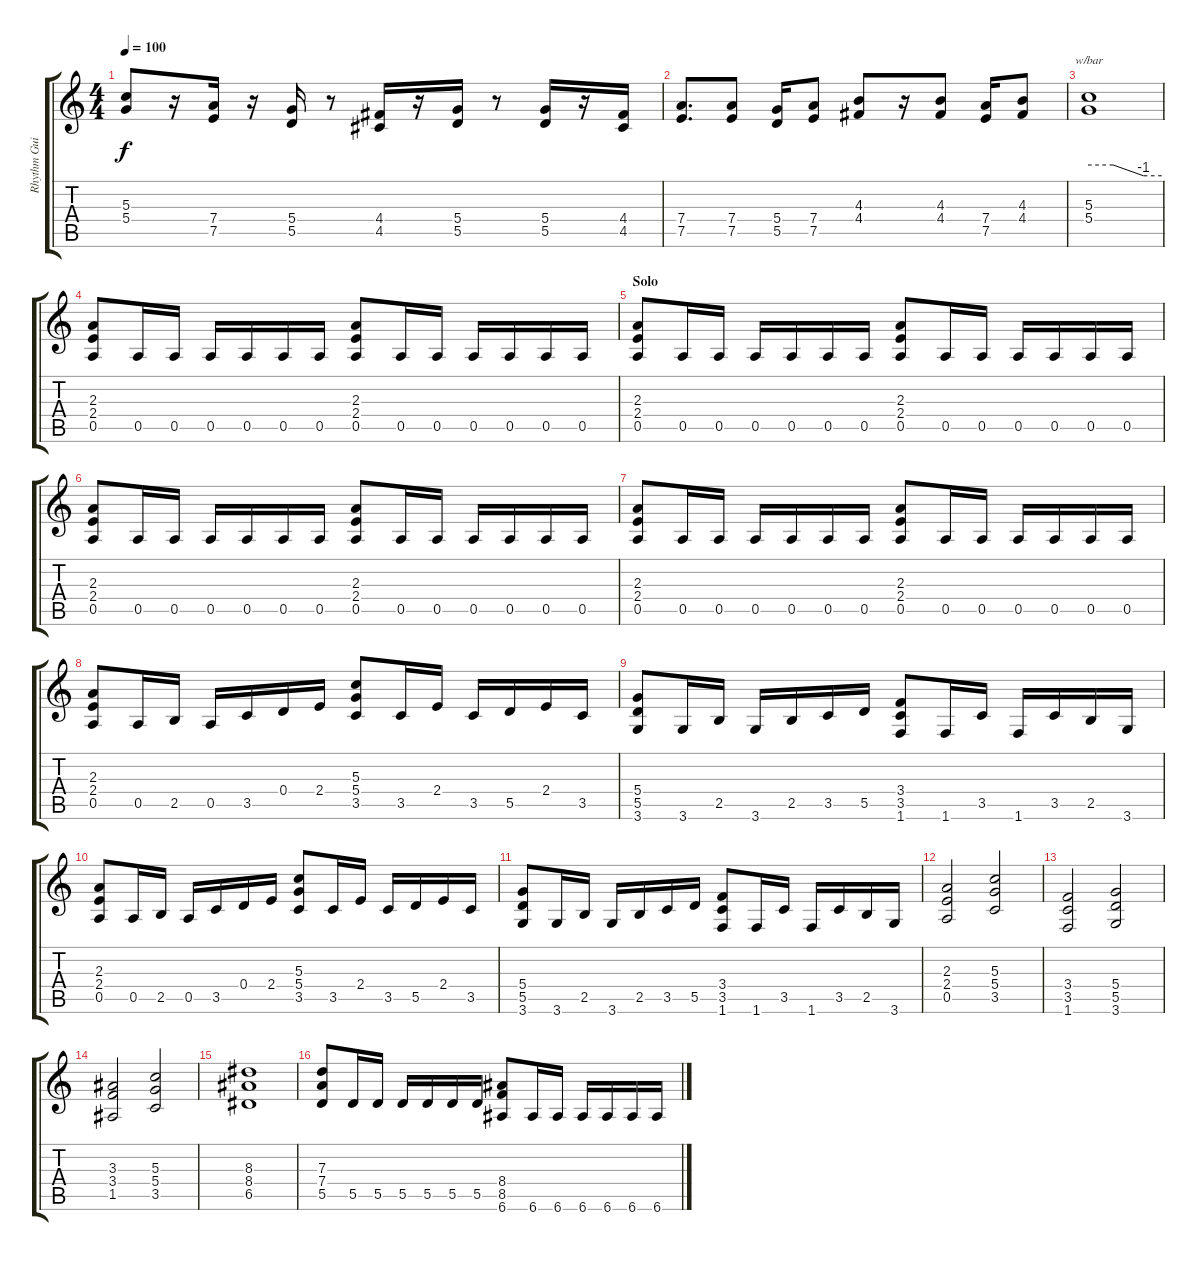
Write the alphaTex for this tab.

\track ("Rhythm Guitar" "Rhythm Gui") {instrument distortionguitar}
\staff {score tabs}
\tuning (E4 B3 G3 D3 A2 E2) {hide}
\ts (4 4)
\tempo 100
\clef g2
\ks c
(5.3 5.4).8{dy f} r.16 (7.4 7.5).16 r.16 (5.4 5.5).16 r.8 (4.4 4.5).16 r.16 (5.4 5.5).16 r.8 (5.4 5.5).16 r.16 (4.4 4.5).16 |
(7.4 7.5).8{d} (7.4 7.5).8 (5.4 5.5).16 (7.4 7.5).8 (4.3 4.4).8 r.16 (4.3 4.4).8 (7.4 7.5).16 (4.3 4.4).8 |
(5.3 5.4).1{tbe (custom default 0 0 20 0 45 -4 60 -4)} |
(2.3 2.4 0.5).8 0.5.16 0.5.16 0.5.16 0.5.16 0.5.16 0.5.16 (2.3 2.4 0.5).8 0.5.16 0.5.16 0.5.16 0.5.16 0.5.16 0.5.16 |
\section ("" "Solo")
(2.3 2.4 0.5).8 0.5.16 0.5.16 0.5.16 0.5.16 0.5.16 0.5.16 (2.3 2.4 0.5).8 0.5.16 0.5.16 0.5.16 0.5.16 0.5.16 0.5.16 |
(2.3 2.4 0.5).8 0.5.16 0.5.16 0.5.16 0.5.16 0.5.16 0.5.16 (2.3 2.4 0.5).8 0.5.16 0.5.16 0.5.16 0.5.16 0.5.16 0.5.16 |
(2.3 2.4 0.5).8 0.5.16 0.5.16 0.5.16 0.5.16 0.5.16 0.5.16 (2.3 2.4 0.5).8 0.5.16 0.5.16 0.5.16 0.5.16 0.5.16 0.5.16 |
(2.3 2.4 0.5).8 0.5.16 2.5.16 0.5.16 3.5.16 0.4.16 2.4.16 (5.3 5.4 3.5).8 3.5.16 2.4.16 3.5.16 5.5.16 2.4.16 3.5.16 |
(5.4 5.5 3.6).8 3.6.16 2.5.16 3.6.16 2.5.16 3.5.16 5.5.16 (3.4 3.5 1.6).8 1.6.16 3.5.16 1.6.16 3.5.16 2.5.16 3.6.16 |
(2.3 2.4 0.5).8 0.5.16 2.5.16 0.5.16 3.5.16 0.4.16 2.4.16 (5.3 5.4 3.5).8 3.5.16 2.4.16 3.5.16 5.5.16 2.4.16 3.5.16 |
(5.4 5.5 3.6).8 3.6.16 2.5.16 3.6.16 2.5.16 3.5.16 5.5.16 (3.4 3.5 1.6).8 1.6.16 3.5.16 1.6.16 3.5.16 2.5.16 3.6.16 |
(2.3 2.4 0.5).2 (5.3 5.4 3.5).2 |
(3.4 3.5 1.6).2 (5.4 5.5 3.6).2 |
(3.3 3.4 1.5).2 (5.3 5.4 3.5).2 |
(8.3 8.4 6.5).1 |
(7.3 7.4 5.5).8 5.5.16 5.5.16 5.5.16 5.5.16 5.5.16 5.5.16 (8.4 8.5 6.6).8 6.6.16 6.6.16 6.6.16 6.6.16 6.6.16 6.6.16
